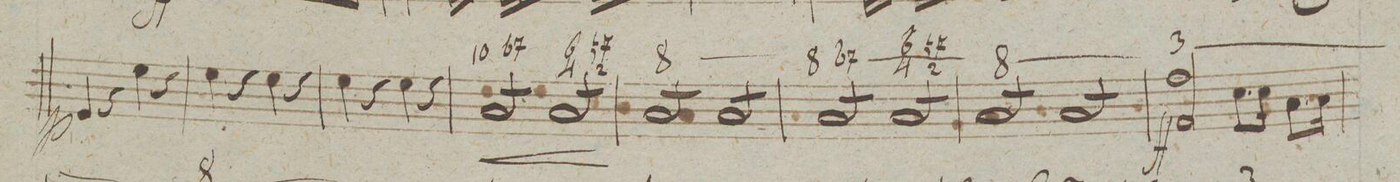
**kern	**fba	**dynam
*I"Organo	*	*
*clefF4	*	*
*k[]	*	*
*met(c|)	*	*
*M2/2	*	*
4GG/	.	p
4r	.	.
4G\	.	.
4r	.	.
=8	=8	=8
4G\	.	.
4r	.	.
4G\	.	.
4r	.	.
=9	=9	=9
4G\	.	.
4r	.	.
4G\	.	.
4r	.	.
=10	=10	=10
*tremolo	*	*
8C/L	10	<
8C/	-7	.
8C/	.	.
8C/J	.	.
8C/L	6 4	.
8C/	.	.
8C/	n7 2	.
8C/J	.	[
=11	=11	=11
8C/L	8	.
8C/	_	.
8C/	.	.
8C/J	.	.
8C/L	.	.
8C/	.	.
8C/	.	.
8C/J	.	.
=12	=12	=12
8C/L	8	.
8C/	.	.
8C/	-7_	.
8C/J	.	.
8C/L	6 _ 4	.
8C/	.	.
8C/	7 _ 2	.
8C/J	.	.
=13	=13	=13
8C/L	8_	.
8C/	.	.
8C/	.	.
8C/J	.	.
8C/L	.	.
8C/	.	.
8C/	.	.
8C/J	.	.
=14	=14	=14
2A/ 2AA/	3_	ff
8.E\L	.	.
16E\Jk	.	.
8.C\L	.	.
16C\Jk	.	.
=15	=15	=15
*-	*-	*-
